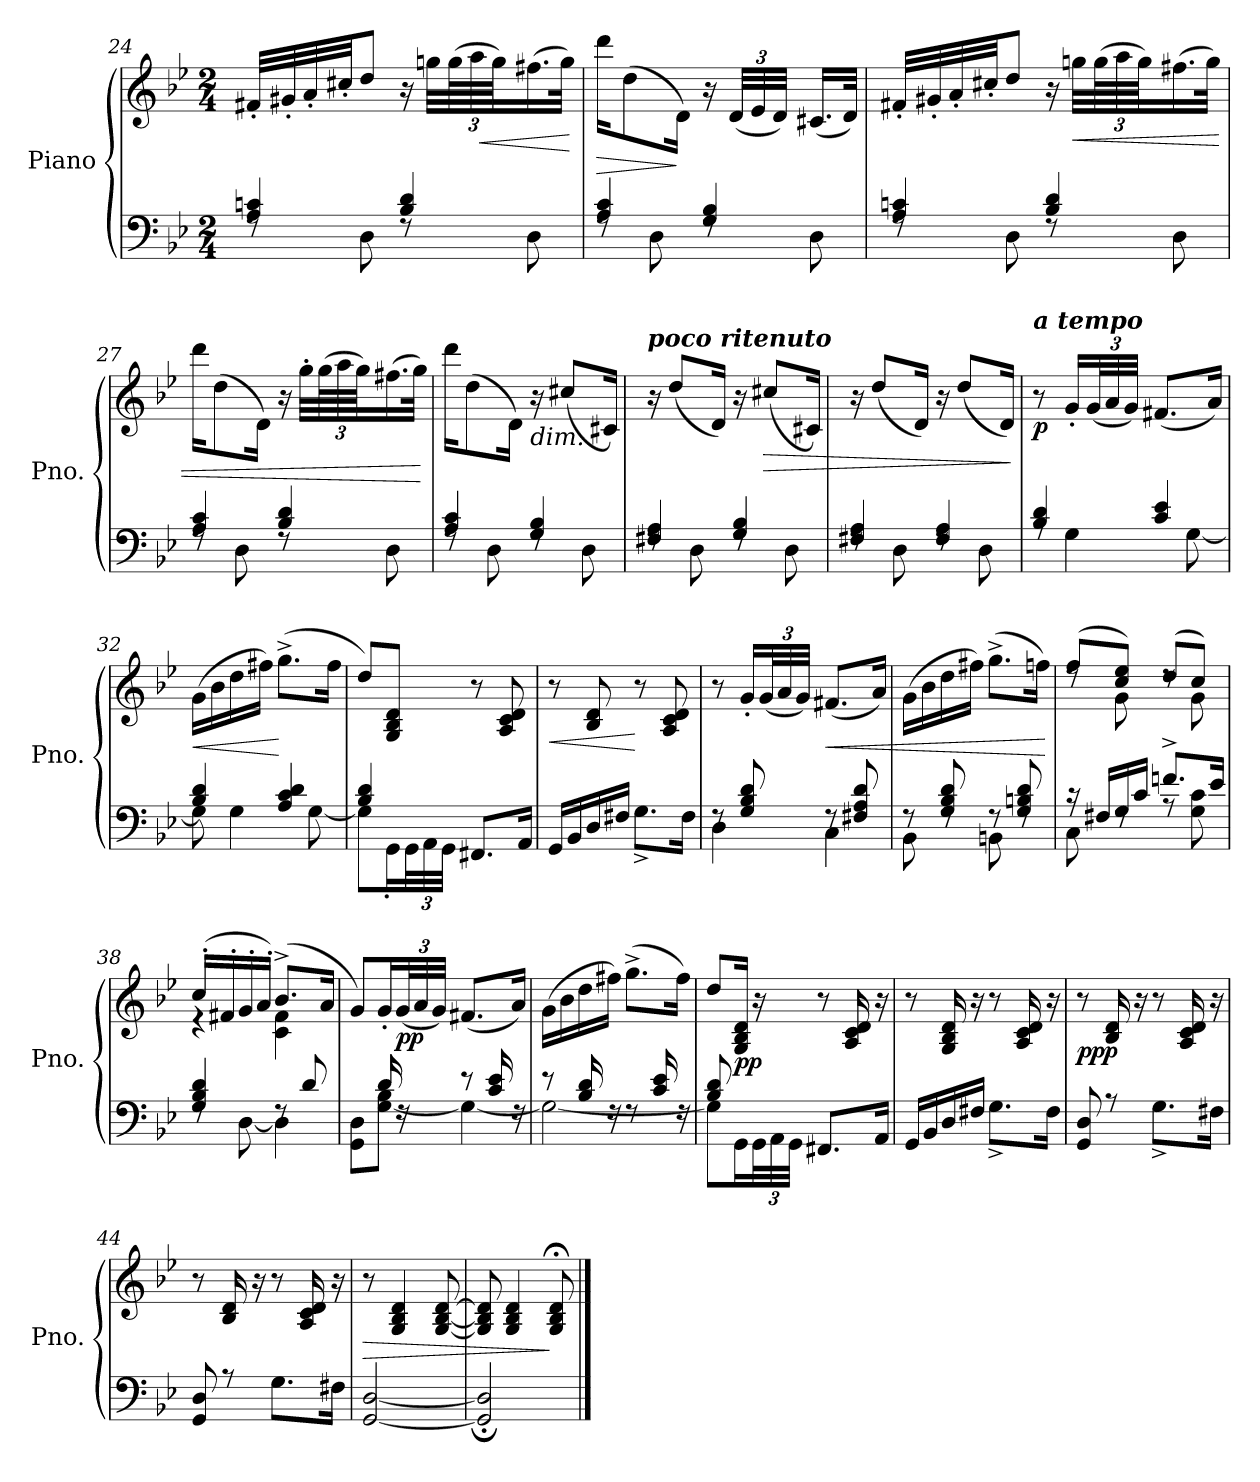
**kern	**kern	**dynam
*part1	*part1	*part1
*staff2	*staff1	*staff1/2
*I"Piano	*	*
*I'Pno.	*	*
*clefF4	*clefG2	*
*k[b-e-]	*k[b-e-]	*
*M2/4	*M2/4	*
=24	=24	=24
*^	*	*
4A/ 4cn/	8rF	32f#X'/LLL	.
.	.	32g#X'/	.
.	.	32a'/	.
.	.	32cc#X'/JJ	.
.	8D\	8dd/J	.
4B-/ 4d/	8rF	16r	.
.	.	32ggn\LLL	.
*	*	*Xbrackettup	*
.	.	(>96gg\L	.
.	.	96aa\	.
!	!	!	!LO:HP:b
.	.	96gg\JJ)	<
.	8D\	(>16.ff#X\	.
.	.	32gg\JJk)	.
*v	*v	*	*
.	.	[
!!LO:LB:g=z
=25	=25	=25
*^	*	*
!	!	!	!LO:HP:b
4A/ 4c/	8rF	16ddd\KL	>
.	.	(>8dd\	.
.	8D\	.	.
.	.	16d\Jk)	]
4G/ 4B-/	8rF	16r	.
.	.	(<48d/LLL	.
.	.	48e-/	.
.	.	48d/JJJ)	.
.	8D\	(<16.c#X/LL	.
.	.	32d/JJk)	.
=26	=26	=26	=26
4A/ 4cn/	8rF	32f#X'/LLL	.
.	.	32g#X'/	.
.	.	32a'/	.
.	.	32cc#X'/JJ	.
.	8D\	8dd/J	.
4B-/ 4d/	8rF	16r	.
!	!	!	!LO:HP:b
.	.	32ggn\LLL	<
.	.	(>96gg\L	.
.	.	96aa\	.
.	.	96gg\JJ)	.
.	8D\	(>16.ff#X\	.
.	.	32gg\JJk)	.
=27	=27	=27	=27
4A/ 4c/	8rF	16ddd\KL	.
.	.	(>8dd\	.
.	8D\	.	.
.	.	16d\Jk)	.
4B-/ 4d/	8rF	16r	.
.	.	32gg'\LLL	.
.	.	(>96gg\L	.
.	.	96aa\	.
.	.	96gg\JJ)	.
.	8D\	(>16.ff#X\	.
.	.	32gg\JJk)	.
*v	*v	*	*
.	.	[
=28	=28	=28
*^	*	*
4A/ 4c/	8rF	16ddd\KL	.
.	.	(>8dd\	.
.	8D\	.	.
.	.	16d\Jk)	.
!	!	!LO:TX:b:i:t=dim.	!
4G/ 4B-/	8rF	16r	.
.	.	(<8cc#X/L	.
.	8D\	.	.
.	.	16c#X/Jk)	.
!!LO:LB:g=z
=29	=29	=29	=29
!	!	!LO:TX:a:Bi:t=poco ritenuto	!
4F#X/ 4A/	8rF	16r	.
.	.	(<8dd/L	.
.	8D\	.	.
.	.	16d/Jk)	.
4G/ 4B-/	8rF	16r	.
!	!	!	!LO:HP:b
.	.	(<8cc#X/L	>
.	8D\	.	.
.	.	16c#X/Jk)	.
=30	=30	=30	=30
4F#X/ 4A/	8rF	16r	.
.	.	(<8dd/L	.
.	8D\	.	.
.	.	16d/Jk)	.
4F#/ 4A/	8rF	16r	.
.	.	(<8dd/L	.
.	8D\	.	.
.	.	16d/Jk)	.
*v	*v	*	*
.	.	]
=31	=31	=31
*^	*	*
!	!	!LO:TX:a:Bi:t=a tempo	!
!	!	!	!LO:DY:b
4B-/ 4d/	8rA	8r	p
.	4G\	16g'/LL	.
.	.	(<48g/L	.
.	.	48a/	.
.	.	48g/JJJ)	.
4c/ 4e-/	.	(<8.f#X/L	.
.	[8G\	.	.
.	.	16a/Jk)	.
=32	=32	=32	=32
!	!	!	!LO:HP:b
4B-/ 4d/	8G\]	(>16g\LL	<
.	.	16b-\	.
.	4G\	16dd\	.
.	.	16ff#X\JJ)	.
4A/ 4c/ 4d/	.	(>8.gg^\L	[
.	[8G\	.	.
.	.	16ff#\Jk	.
=33	=33	=33	=33
4B-/ 4d/	8G\L]	8dd/L)	.
.	16GG'\L	8G/ 8B-/ 8d/J	.
*	*Xbrackettup	*	*
.	48GG\L	.	.
.	48AA\	.	.
.	48GG\JJJ	.	.
4ryy	8.FF#X/L	8r	.
.	.	8A/ 8c/ 8d/	.
.	16AA/Jk	.	.
!!LO:LB:g=z
=34	=34	=34	=34
!	!	!	!LO:HP:b
2ryy	16GG/LL	8r	<
.	16BB-/	.	.
.	16D/	8B-/ 8d/	.
.	16F#X/JJ	.	.
.	8.G^\L	8r	[
.	.	8A/ 8c/ 8d/	.
.	16F#\Jk	.	.
=35	=35	=35	=35
8rF	4D\	8r	.
8G/ 8B-/ 8d/	.	16g'/LL	.
.	.	(<48g/L	.
.	.	48a/	.
.	.	48g/JJJ)	.
!	!	!	!LO:HP:b
8rF	4C\	(<8.f#X/L	<
8F#X/ 8A/ 8d/	.	.	.
.	.	16a/Jk)	.
=36	=36	=36	=36
8rF	8BB-\	(>16g\LL	.
.	.	16b-\	.
8G/ 8B-/ 8d/	8rF	16dd\	.
.	.	16ff#X\JJ)	.
8rF	8BBn\	(>8.gg^\L	.
8G/ 8Bn/ 8d/	8rF	.	.
.	.	16ffn\Jk)	.
*v	*v	*	*
.	.	[
=37	=37	=37
*^	*^	*
16r	8C\	(>8ff/L	8rdd	.
16F#X/LL	.	.	.	.
16G/	8rF	8cc/ 8ee-/J)	8g\	.
16c/JJ	.	.	.	.
8.fn^/L	8rA	(>8dd/L	8rdd	.
.	8G\ 8c\	8cc/J)	8g\	.
16e-/Jk	.	.	.	.
!!LO:LB:g=z	!!
=38	=38	=38	=38	=38
4G/ 4B-/ 4d/	8rF	(<16cc'/LL	4re	.
.	.	16f#X'/	.	.
.	[8D\	16g'/	.	.
.	.	16a'/JJ)	.	.
8rF	4D\]	(>8.b-^/L	4c\ 4f#\	.
8d/	.	.	.	.
.	.	16a/Jk	.	.
*	*	*v	*v	*
=39	=39	=39	=39
8ryy	8GG\ 8D\L	8g/L)	.
16d/	[8G\ 8B-\J	16g'/L	.
!	!	!	!LO:DY:b
16rF	.	(<48g/L	pp
.	.	48a/	.
.	.	48g/JJJ)	.
8r	4G\_	(<8.f#X/L	.
16c/ 16e-/	.	.	.
16rF	.	16a/Jk)	.
=40	=40	=40	=40
8r	2G\_	(>16g\LL	.
.	.	16b-\	.
16B-/ 16d/	.	16dd\	.
16rF	.	16ff#X\JJ)	.
8rF	.	(>8.gg^\L	.
16c/ 16e-/	.	.	.
16rF	.	16ff#\Jk)	.
=41	=41	=41	=41
8B-/ 8d/	8G\L]	8dd/L	.
!	!	!	!LO:DY:b
8ryy	16GG\L	16G/ 16B-/ 16d/Jk	pp
.	48GG\L	16r	.
.	48AA\	.	.
.	48GG\JJJ	.	.
4ryy	8.FF#X/L	8r	.
.	.	16A/ 16c/ 16d/	.
.	16AA/Jk	16r	.
!!LO:LB:g=z
=42	=42	=42	=42
2ryy	16GG/LL	8r	.
.	16BB-/	.	.
.	16D/	16G/ 16B-/ 16d/	.
.	16F#X/JJ	16r	.
.	8.G^\L	8r	.
.	.	16A/ 16c/ 16d/	.
.	16F#\Jk	16r	.
=43	=43	=43	=43
!	!	!	!LO:DY:b
2ryy	8GG/ 8D/	8r	ppp
.	8rA	16B-/ 16d/	.
.	.	16r	.
.	8.G^\L	8r	.
.	.	16A/ 16c/ 16d/	.
.	16F#X\Jk	16r	.
=44	=44	=44	=44
2ryy	8GG/ 8D/	8r	.
.	8rA	16B-/ 16d/	.
.	.	16r	.
.	8.G\L	8r	.
.	.	16A/ 16c/ 16d/	.
.	16F#X\Jk	16r	.
=45	=45	=45	=45
!	!	!	!LO:HP:b
2ryy	[2GG/ [2D/	8r	>
.	.	4G/ 4B-/ 4d/	.
.	.	[8G/ [8B-/ [8d/	.
=46	=46	=46	=46
2ryy	2GG/];< 2D/];<	8G/] 8B-/] 8d/]	.
.	.	4G/ 4B-/ 4d/	.
.	.	8G/;< 8B-/;< 8d/;<	]
*v	*v	*	*
==	==	==
*-	*-	*-
